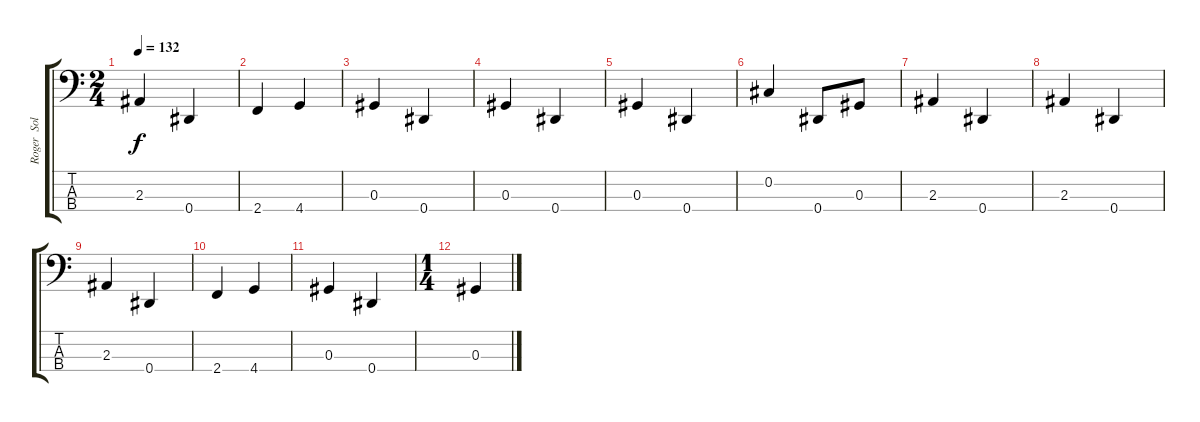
\track ("Roger  Solari" "Roger  Sol") {instrument electricbasspick}
\staff {score tabs}
\tuning (Gb2 Db2 Ab1 Eb1) {hide}
\ts (2 4)
\tempo 132
\clef f4
\ks c
2.3.4{dy f} 0.4.4 |
2.4.4 4.4.4 |
0.3.4 0.4.4 |
0.3.4 0.4.4 |
0.3.4 0.4.4 |
0.2.4 0.4.8 0.3.8 |
2.3.4 0.4.4 |
2.3.4 0.4.4 |
2.3.4 0.4.4 |
2.4.4 4.4.4 |
0.3.4 0.4.4 |
\ts (1 4)
0.3.4
